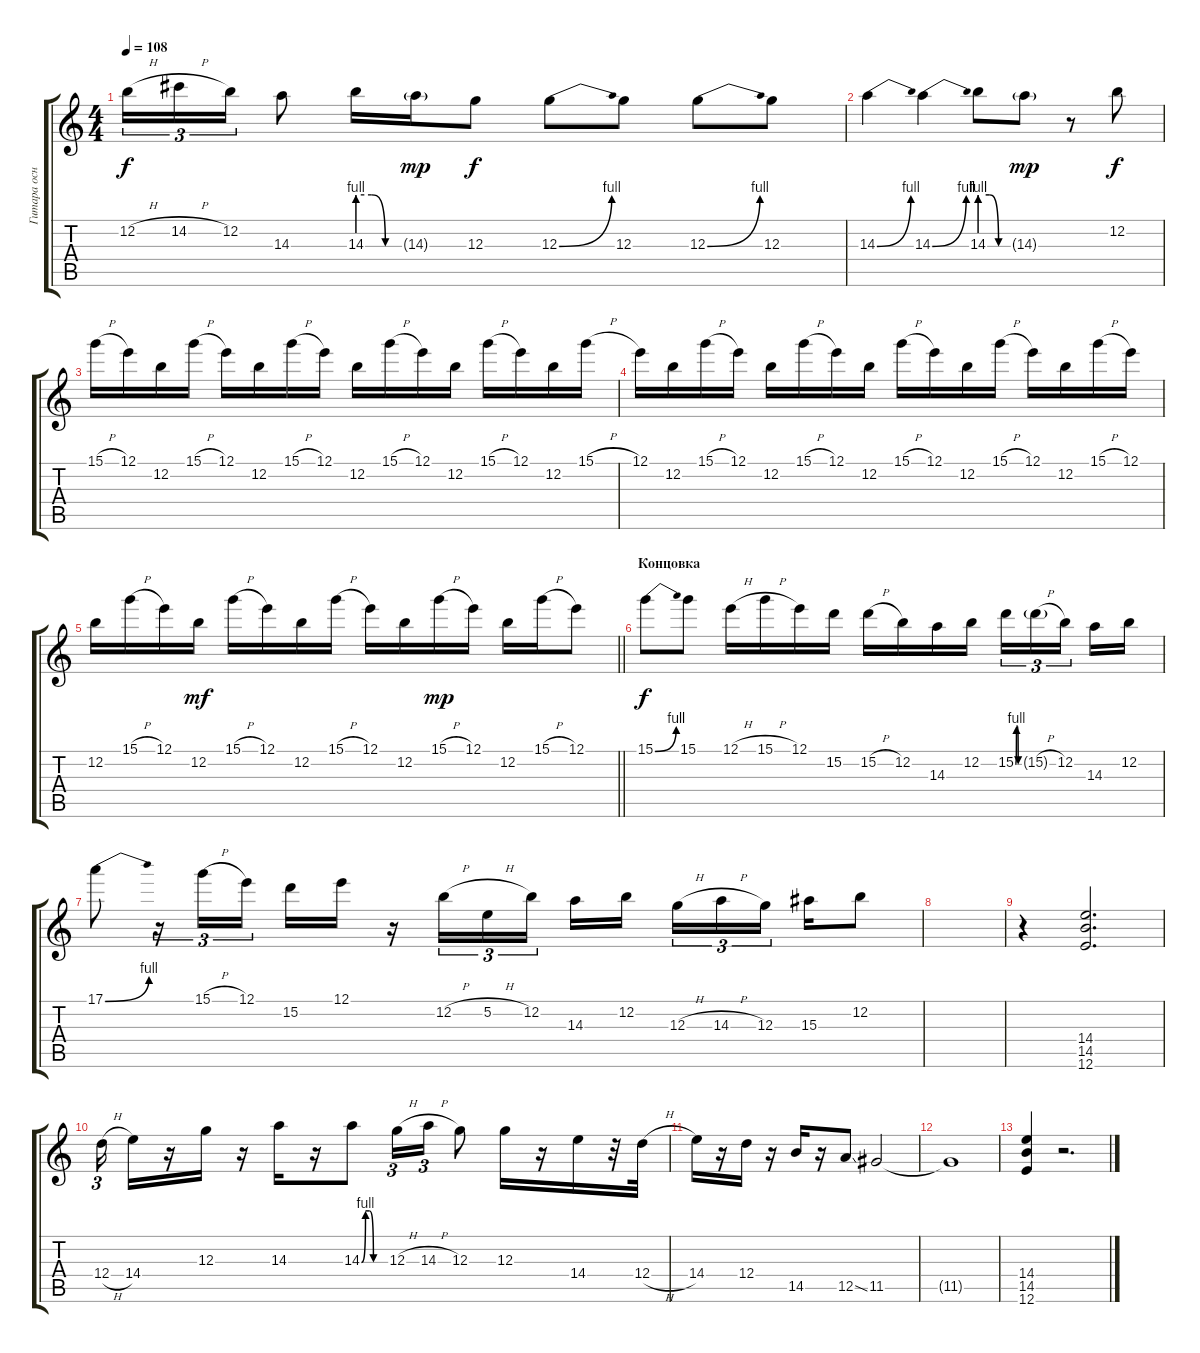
\track ("Гитара осн." "Гитара осн") {instrument overdrivenguitar}
\staff {score tabs}
\tuning (E4 B3 G3 D3 A2 E2) {hide}
\ts (4 4)
\tempo 108
\clef g2
\ks c
12.2{h}.16{tu (3 2) dy f} 14.2{h}.16{tu (3 2)} 12.2.16{tu (3 2)} 14.3.8 14.3{be (custom 0 4 20 4 40 0 60 0)}.16 14.3{g}.16{dy mp} 12.3.8{dy f} 12.3{be (bend 0 0 60 4)}.8 12.3.8 12.3{be (bend 0 0 60 4)}.8 12.3.8 |
14.3{be (bend 0 0 60 4)}.4 14.3{be (bend 0 0 60 4)}.4 14.3{be (custom 0 4 20 4 40 0 60 0)}.8 14.3{g}.8{dy mp} r.8 12.2.8{dy f} |
15.1{h}.16 12.1.16 12.2.16 15.1{h}.16 12.1.16 12.2.16 15.1{h}.16 12.1.16 12.2.16 15.1{h}.16 12.1.16 12.2.16 15.1{h}.16 12.1.16 12.2.16 15.1{h}.16 |
12.1.16 12.2.16 15.1{h}.16 12.1.16 12.2.16 15.1{h}.16 12.1.16 12.2.16 15.1{h}.16 12.1.16 12.2.16 15.1{h}.16 12.1.16 12.2.16 15.1{h}.16 12.1.16 |
\barLineRight lightlight
12.2.16 15.1{h}.16 12.1.16 12.2.16{dy mf} 15.1{h}.16 12.1.16 12.2.16 15.1{h}.16 12.1.16 12.2.16 15.1{h}.16{dy mp} 12.1.16 12.2.16 15.1{h}.16 12.1.8 |
\section ("" "Концовка")
15.1{be (bend 0 0 60 4)}.8{dy f} 15.1.8 12.1{h}.16 15.1{h}.16 12.1.16 15.2.16 15.2{h}.16 12.2.16 14.3.16 12.2.16 15.2{be (custom 0 0 15 4 30 4 45 0 60 0)}.16{tu (3 2)} 15.2{h g}.16{tu (3 2)} 12.2.16{tu (3 2) beam splitsecondary} 14.3.16 12.2.16 |
17.1{be (bend 0 0 60 4)}.8 r.16{tu (3 2)} 15.1{h}.16{tu (3 2)} 12.1.16{tu (3 2)} 15.2.16 12.1.16 r.16 12.2{h}.16{tu (3 2)} 5.2{h}.16{tu (3 2)} 12.2.16{tu (3 2) beam splitsecondary} 14.3.16 12.2.16{beam splitsecondary} 12.3{h}.16{tu (3 2)} 14.3{h}.16{tu (3 2)} 12.3.16{tu (3 2) beam splitsecondary} 15.3.16 12.2.8 |
|
r.4 (14.4 14.5 12.6).2{d} |
12.4{h}.16{tu (3 2)} 14.4.16 r.16 12.3.16 r.16 14.3.16 r.16 14.3{be (custom 0 0 10 4 20 4 30 0 60 0)}.8 12.3{h}.16{tu (3 2)} 14.3{h}.16{tu (3 2)} 12.3.8 12.3.16 r.16 14.4.16 r.32 12.4{h}.32 |
14.4.16 r.16 12.4.16 r.16 14.5.16 r.16 12.5{ss}.8 11.5.2 |
11.5{t}.1 |
(14.4 14.5 12.6).4 r.2{d}
